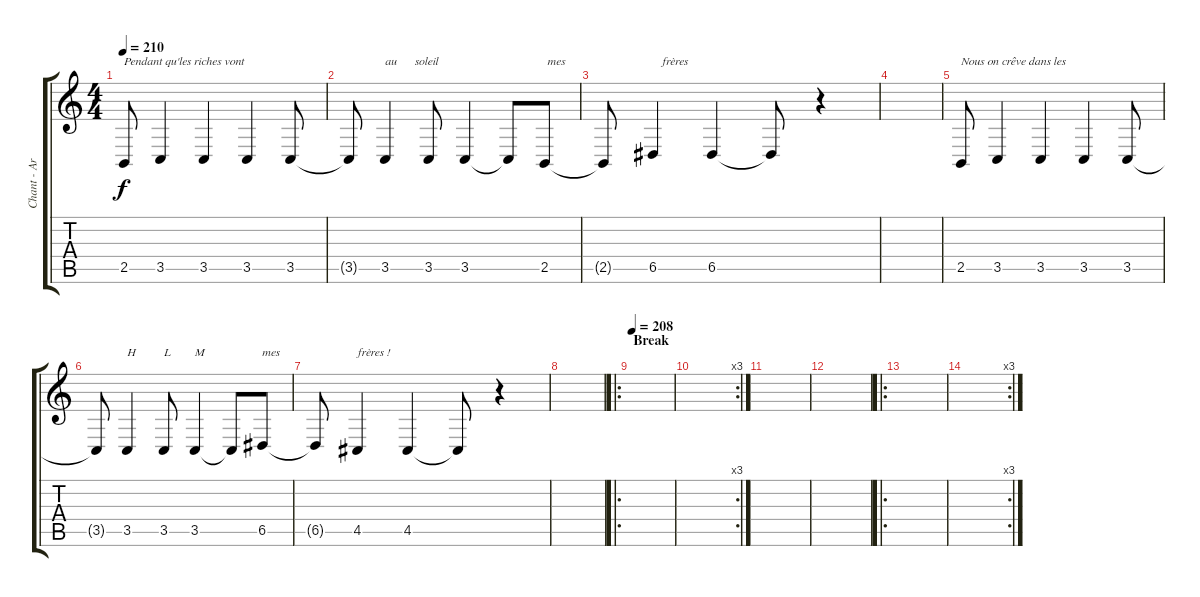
\track ("Chant - Arnaud" "Chant - Ar") {instrument voiceoohs}
\staff {score tabs}
\tuning (E4 B3 G3 D3 A2 E2) {hide}
\ts (4 4)
\tempo 210
\clef g2
\ks c
2.5.8{txt "Pendant qu'les riches vont " dy f} 3.5.4 3.5.4 3.5.4 3.5.8 |
3.5{t}.8 3.5.4{txt "au      soleil"} 3.5.8 3.5.4 3.5{t}.8 2.5.8{txt " mes "} |
2.5{t}.8 6.5.4{txt "   frères "} 6.5.4 6.5{t}.8 r.4 |
|
2.5.8{txt "Nous on crêve dans les "} 3.5.4 3.5.4 3.5.4 3.5.8 |
3.5{t}.8 3.5.4{txt "H"} 3.5.8{txt "L"} 3.5.4{txt "M"} 3.5{t}.8 6.5.8{txt "mes "} |
6.5{t}.8 4.5.4{txt "frères !"} 4.5.4 4.5{t}.8 r.4 |
|
\ro
\section ("" "Break")
\tempo 208
|
\rc 3
|
|
|
\ro
|
\rc 3
